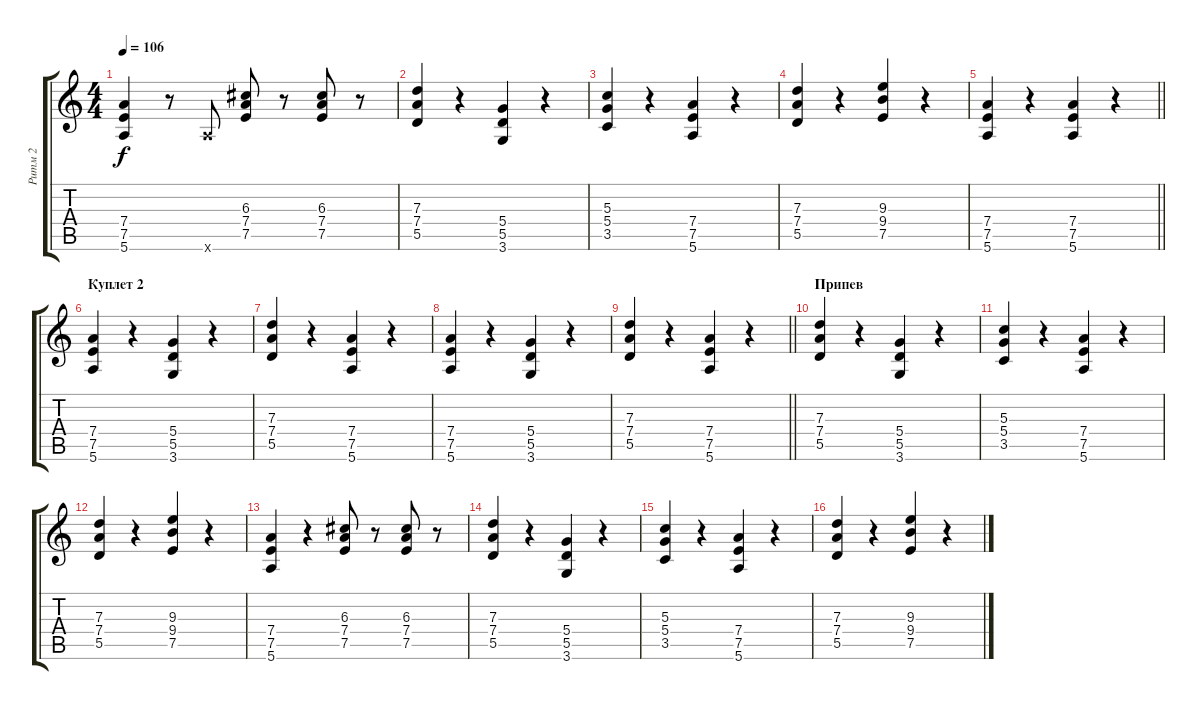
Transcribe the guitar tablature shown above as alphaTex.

\track ("Ритм 2" "Ритм 2") {instrument distortionguitar}
\staff {score tabs}
\tuning (E4 B3 G3 D3 A2 E2) {hide}
\ts (4 4)
\tempo 106
\clef g2
\ks c
(7.4 7.5 5.6).4{dy f} r.8 5.6{x}.8 (6.3 7.4 7.5).8 r.8 (6.3 7.4 7.5).8 r.8 |
(7.3 7.4 5.5).4 r.4 (5.4 5.5 3.6).4 r.4 |
(5.3 5.4 3.5).4 r.4 (7.4 7.5 5.6).4 r.4 |
(7.3 7.4 5.5).4 r.4 (9.3 9.4 7.5).4 r.4 |
\barLineRight lightlight
(7.4 7.5 5.6).4 r.4 (7.4 7.5 5.6).4 r.4 |
\section ("" "Куплет 2")
(7.4 7.5 5.6).4 r.4 (5.4 5.5 3.6).4 r.4 |
(7.3 7.4 5.5).4 r.4 (7.4 7.5 5.6).4 r.4 |
(7.4 7.5 5.6).4 r.4 (5.4 5.5 3.6).4 r.4 |
\barLineRight lightlight
(7.3 7.4 5.5).4 r.4 (7.4 7.5 5.6).4 r.4 |
\section ("" "Припев")
(7.3 7.4 5.5).4 r.4 (5.4 5.5 3.6).4 r.4 |
(5.3 5.4 3.5).4 r.4 (7.4 7.5 5.6).4 r.4 |
(7.3 7.4 5.5).4 r.4 (9.3 9.4 7.5).4 r.4 |
(7.4 7.5 5.6).4 r.4 (6.3 7.4 7.5).8 r.8 (6.3 7.4 7.5).8 r.8 |
(7.3 7.4 5.5).4 r.4 (5.4 5.5 3.6).4 r.4 |
(5.3 5.4 3.5).4 r.4 (7.4 7.5 5.6).4 r.4 |
(7.3 7.4 5.5).4 r.4 (9.3 9.4 7.5).4 r.4
